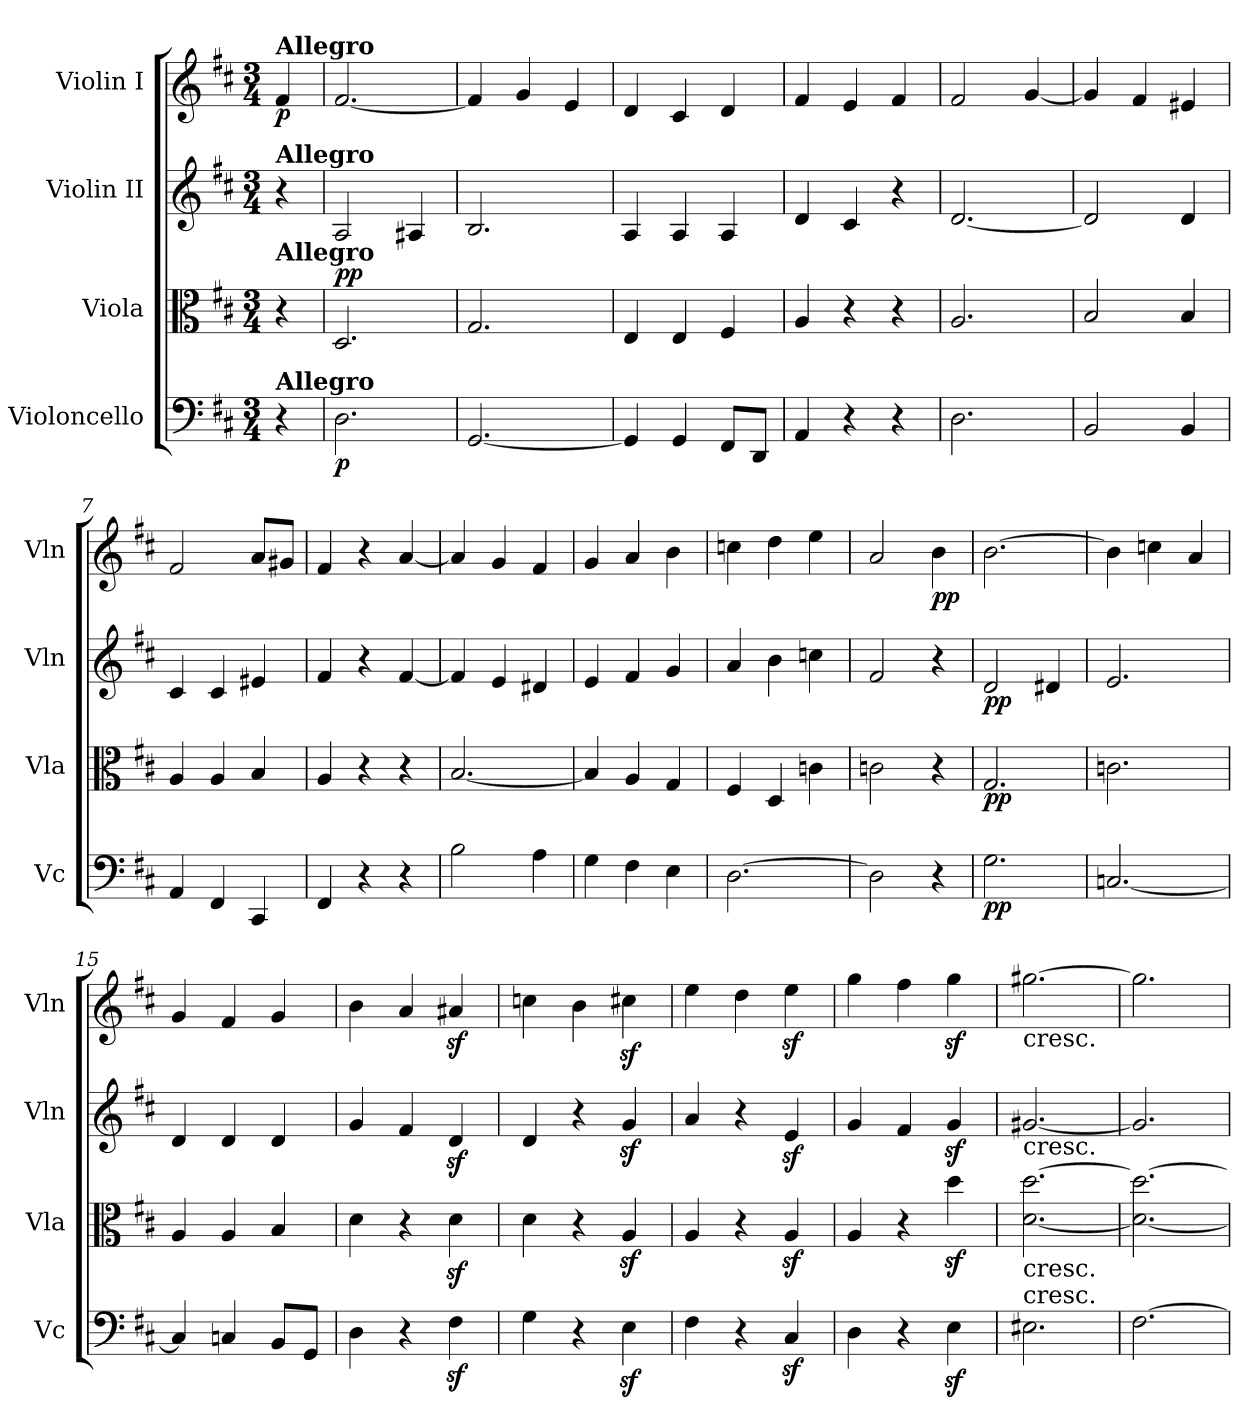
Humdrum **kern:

**kern	**dynam	**kern	**dynam	**kern	**dynam	**kern	**dynam
*part4	*part4	*part3	*part3	*part2	*part2	*part1	*part1
*staff4	*staff4	*staff3	*staff3	*staff2	*staff2	*staff1	*staff1
*I"Violoncello	*	*I"Viola	*	*I"Violin II	*	*I"Violin I	*
*I'Vc	*	*I'Vla	*	*I'Vln	*	*I'Vln	*
*clefF4	*	*clefC3	*	*clefG2	*	*clefG2	*
*k[f#c#]	*	*k[f#c#]	*	*k[f#c#]	*	*k[f#c#]	*
*M3/4	*	*M3/4	*	*M3/4	*	*M3/4	*
*MM145	*	*MM145	*	*MM145	*	*MM145	*
=	=	=	=	=	=	=	=
!	!	!	!	!	!	!LO:TX:a:B:t=Allegro	!
!	!	!	!	!LO:TX:a:B:t=Allegro	!	!	!
!	!	!LO:TX:a:B:t=Allegro	!	!	!	!	!
!LO:TX:a:B:t=Allegro	!	!	!	!	!	!	!
!	!	!	!	!	!	!	!LO:DY:b
4r	.	4r	.	4r	.	4f#/	p
=1	=1	=1	=1	=1	=1	=1	=1
!	!LO:DY:b	!	!LO:DY:b	!	!	!	!
!	!	!	!LO:DY:n=1:a	!	!	!	!
2.D\	p	2.D/	p p	2A/	.	[2.f#/	.
.	.	.	.	4A#X/	.	.	.
=2	=2	=2	=2	=2	=2	=2	=2
[2.GG/	.	2.G/	.	2.B/	.	4f#/]	.
.	.	.	.	.	.	4g/	.
.	.	.	.	.	.	4e/	.
=3	=3	=3	=3	=3	=3	=3	=3
4GG/]	.	4E/	.	4A/	.	4d/	.
4GG/	.	4E/	.	4A/	.	4c#/	.
8FF#/L	.	4F#/	.	4A/	.	4d/	.
8DD/J	.	.	.	.	.	.	.
=4	=4	=4	=4	=4	=4	=4	=4
4AA/	.	4A/	.	4d/	.	4f#/	.
4r	.	4r	.	4c#/	.	4e/	.
4r	.	4r	.	4r	.	4f#/	.
=5	=5	=5	=5	=5	=5	=5	=5
2.D\	.	2.A/	.	[2.d/	.	2f#/	.
.	.	.	.	.	.	[4g/	.
=6	=6	=6	=6	=6	=6	=6	=6
2BB/	.	2B/	.	2d/]	.	4g/]	.
.	.	.	.	.	.	4f#/	.
4BB/	.	4B/	.	4d/	.	4e#X/	.
=7	=7	=7	=7	=7	=7	=7	=7
4AA/	.	4A/	.	4c#/	.	2f#/	.
4FF#/	.	4A/	.	4c#/	.	.	.
4CC#/	.	4B/	.	4e#X/	.	8a/L	.
.	.	.	.	.	.	8g#X/J	.
=8	=8	=8	=8	=8	=8	=8	=8
4FF#/	.	4A/	.	4f#/	.	4f#/	.
4r	.	4r	.	4r	.	4r	.
4r	.	4r	.	[4f#/	.	[4a/	.
=9	=9	=9	=9	=9	=9	=9	=9
2B\	.	[2.B/	.	4f#/]	.	4a/]	.
.	.	.	.	4e/	.	4g/	.
4A\	.	.	.	4d#X/	.	4f#/	.
=10	=10	=10	=10	=10	=10	=10	=10
4G\	.	4B/]	.	4e/	.	4g/	.
4F#\	.	4A/	.	4f#/	.	4a/	.
4E\	.	4G/	.	4g/	.	4b\	.
=11	=11	=11	=11	=11	=11	=11	=11
[2.D\	.	4F#/	.	4a/	.	4ccn\	.
.	.	4D/	.	4b\	.	4dd\	.
.	.	4cn\	.	4ccn\	.	4ee\	.
=12	=12	=12	=12	=12	=12	=12	=12
2D\]	.	2cn\	.	2f#/	.	2a/	.
!	!	!	!	!	!	!	!LO:DY:b
4r	.	4r	.	4r	.	4b\	pp
=13	=13	=13	=13	=13	=13	=13	=13
!	!LO:DY:b	!	!LO:DY:b	!	!LO:DY:b	!	!
2.G\	pp	2.G/	pp	2d/	pp	[2.b\	.
.	.	.	.	4d#X/	.	.	.
=14	=14	=14	=14	=14	=14	=14	=14
[2.Cn/	.	2.cn\	.	2.e/	.	4b\]	.
.	.	.	.	.	.	4ccn\	.
.	.	.	.	.	.	4a/	.
=15	=15	=15	=15	=15	=15	=15	=15
4C/]	.	4A/	.	4d/	.	4g/	.
4Cn/	.	4A/	.	4d/	.	4f#/	.
8BB/L	.	4B/	.	4d/	.	4g/	.
8GG/J	.	.	.	.	.	.	.
=16	=16	=16	=16	=16	=16	=16	=16
4D\	.	4d\	.	4g/	.	4b\	.
4r	.	4r	.	4f#/	.	4a/	.
4F#z<\	.	4dz<\	.	4dz</	.	4a#Xz</	.
=17	=17	=17	=17	=17	=17	=17	=17
4G\	.	4d\	.	4d/	.	4ccn\	.
4r	.	4r	.	4r	.	4b\	.
4Ez<\	.	4Az</	.	4gz</	.	4cc#Xz<\	.
=18	=18	=18	=18	=18	=18	=18	=18
4F#\	.	4A/	.	4a/	.	4ee\	.
4r	.	4r	.	4r	.	4dd\	.
4C#z</	.	4Az</	.	4ez</	.	4eez<\	.
=19	=19	=19	=19	=19	=19	=19	=19
4D\	.	4A/	.	4g/	.	4gg\	.
4r	.	4r	.	4f#/	.	4ff#\	.
4Ez<\	.	4ddz<\	.	4gz</	.	4ggz<\	.
=20	=20	=20	=20	=20	=20	=20	=20
!	!	!	!	!	!	!LO:TX:b:t=cresc.	!
!	!	!	!	!LO:TX:b:t=cresc.	!	!	!
!	!	!LO:TX:b:t=cresc.	!	!	!	!	!
!LO:TX:a:t=cresc.	!	!	!	!	!	!	!
2.E#X\	.	[2.d\ [2.dd\	.	[2.g#X/	.	[2.gg#X\	.
=21	=21	=21	=21	=21	=21	=21	=21
[2.F#\	.	2.d\_ 2.dd\_	.	2.g#/]	.	2.gg#\]	.
=	=	=	=	=	=	=	=
*-	*-	*-	*-	*-	*-	*-	*-
